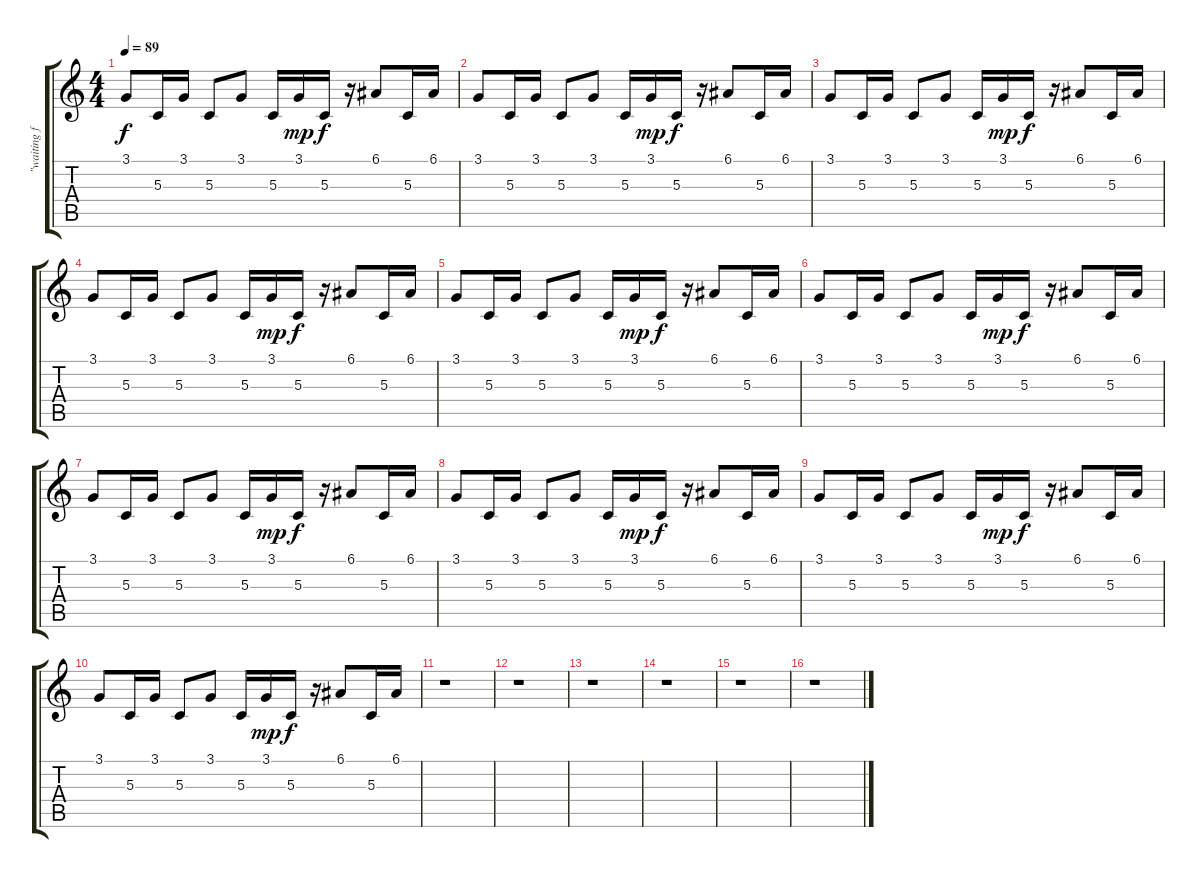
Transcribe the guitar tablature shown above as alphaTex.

\track ("\"waiting for the night\"" "\"waiting f") {instrument fx1rain}
\staff {score tabs}
\tuning (E4 B3 G3 D3 A2 E2) {hide}
\ts (4 4)
\tempo 89
\clef g2
\ks c
3.1.8{dy f} 5.3.16 3.1.16 5.3.8 3.1.8 5.3.16 3.1.16{dy mp} 5.3.16{dy f} r.16 6.1.8 5.3.16 6.1.16 |
3.1.8 5.3.16 3.1.16 5.3.8 3.1.8 5.3.16 3.1.16{dy mp} 5.3.16{dy f} r.16 6.1.8 5.3.16 6.1.16 |
3.1.8 5.3.16 3.1.16 5.3.8 3.1.8 5.3.16 3.1.16{dy mp} 5.3.16{dy f} r.16 6.1.8 5.3.16 6.1.16 |
3.1.8 5.3.16 3.1.16 5.3.8 3.1.8 5.3.16 3.1.16{dy mp} 5.3.16{dy f} r.16 6.1.8 5.3.16 6.1.16 |
3.1.8 5.3.16 3.1.16 5.3.8 3.1.8 5.3.16 3.1.16{dy mp} 5.3.16{dy f} r.16 6.1.8 5.3.16 6.1.16 |
3.1.8 5.3.16 3.1.16 5.3.8 3.1.8 5.3.16 3.1.16{dy mp} 5.3.16{dy f} r.16 6.1.8 5.3.16 6.1.16 |
3.1.8 5.3.16 3.1.16 5.3.8 3.1.8 5.3.16 3.1.16{dy mp} 5.3.16{dy f} r.16 6.1.8 5.3.16 6.1.16 |
3.1.8 5.3.16 3.1.16 5.3.8 3.1.8 5.3.16 3.1.16{dy mp} 5.3.16{dy f} r.16 6.1.8 5.3.16 6.1.16 |
3.1.8 5.3.16 3.1.16 5.3.8 3.1.8 5.3.16 3.1.16{dy mp} 5.3.16{dy f} r.16 6.1.8 5.3.16 6.1.16 |
3.1.8 5.3.16 3.1.16 5.3.8 3.1.8 5.3.16 3.1.16{dy mp} 5.3.16{dy f} r.16 6.1.8 5.3.16 6.1.16 |
r.1 |
r.1 |
r.1 |
r.1 |
r.1 |
r.1
